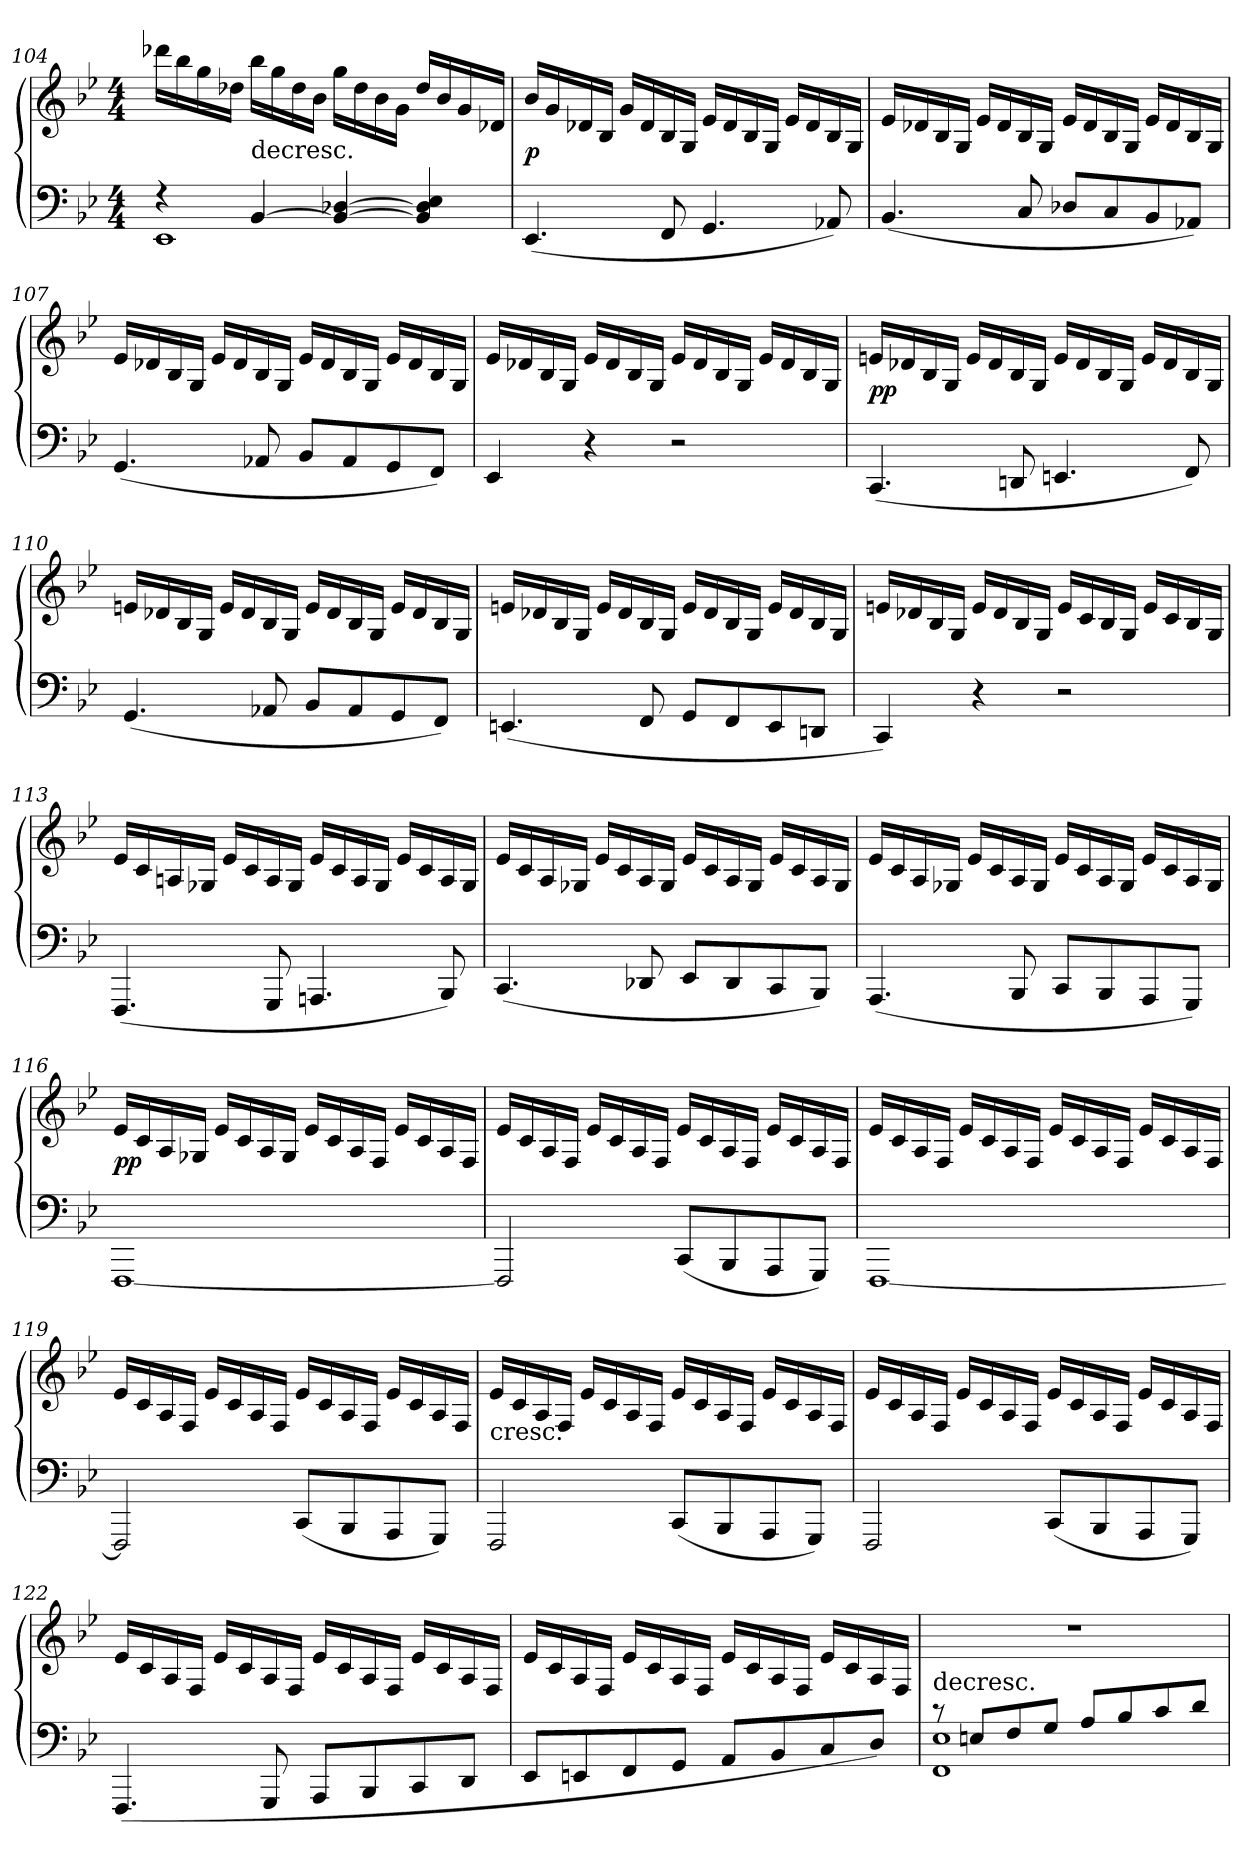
**kern	**kern	**dynam
*part1	*part1	*part1
*staff2	*staff1	*staff1/2
*clefF4	*clefG2	*
*k[b-e-]	*k[b-e-]	*
*B-:	*B-:	*
*M4/4	*M4/4	*
=104	=104	=104
*^	*	*
4r	1EE-	16ddd-X\LL	.
.	.	16bb-\	.
.	.	16gg\	.
.	.	16dd-X\JJ	.
!	!	!LO:TX:c:t=decresc.	!
[4BB-/	.	16bb-\LL	.
.	.	16gg\	.
.	.	16dd-\	.
.	.	16b-\JJ	.
4BB-_/ [4D-X/	.	16gg\LL	.
.	.	16dd-\	.
.	.	16b-\	.
.	.	16g\JJ	.
4BB-]/ 4D-]/ 4E-/	.	16dd-/LL	.
.	.	16b-/	.
.	.	16g/	.
.	.	16d-X/JJ	.
*v	*v	*	*
=105	=105	=105
(4.EE-/	16b-/LL	p
.	16g/	.
.	16d-X/	.
.	16B-/JJ	.
.	16g/LL	.
.	16d-/	.
8FF/	16B-/	.
.	16G/JJ	.
4.GG/	16e-/LL	.
.	16d-/	.
.	16B-/	.
.	16G/JJ	.
.	16e-/LL	.
.	16d-/	.
8AA-X/)	16B-/	.
.	16G/JJ	.
=106	=106	=106
(4.BB-/	16e-/LL	.
.	16d-X/	.
.	16B-/	.
.	16G/JJ	.
.	16e-/LL	.
.	16d-/	.
8C/	16B-/	.
.	16G/JJ	.
8D-X/L	16e-/LL	.
.	16d-/	.
8C/	16B-/	.
.	16G/JJ	.
8BB-/	16e-/LL	.
.	16d-/	.
8AA-X/J)	16B-/	.
.	16G/JJ	.
=107	=107	=107
(4.GG/	16e-/LL	.
.	16d-X/	.
.	16B-/	.
.	16G/JJ	.
.	16e-/LL	.
.	16d-/	.
8AA-X/	16B-/	.
.	16G/JJ	.
8BB-/L	16e-/LL	.
.	16d-/	.
8AA-/	16B-/	.
.	16G/JJ	.
8GG/	16e-/LL	.
.	16d-/	.
8FF/J)	16B-/	.
.	16G/JJ	.
=108	=108	=108
4EE-/	16e-/LL	.
.	16d-X/	.
.	16B-/	.
.	16G/JJ	.
4r	16e-/LL	.
.	16d-/	.
.	16B-/	.
.	16G/JJ	.
2r	16e-/LL	.
.	16d-/	.
.	16B-/	.
.	16G/JJ	.
.	16e-/LL	.
.	16d-/	.
.	16B-/	.
.	16G/JJ	.
=109	=109	=109
(4.CC/	16en/LL	pp
.	16d-X/	.
.	16B-/	.
.	16G/JJ	.
.	16e/LL	.
.	16d-/	.
8DDn/	16B-/	.
.	16G/JJ	.
4.EEn/	16e/LL	.
.	16d-/	.
.	16B-/	.
.	16G/JJ	.
.	16e/LL	.
.	16d-/	.
8FF/)	16B-/	.
.	16G/JJ	.
=110	=110	=110
(4.GG/	16en/LL	.
.	16d-X/	.
.	16B-/	.
.	16G/JJ	.
.	16e/LL	.
.	16d-/	.
8AA-X/	16B-/	.
.	16G/JJ	.
8BB-/L	16e/LL	.
.	16d-/	.
8AA-/	16B-/	.
.	16G/JJ	.
8GG/	16e/LL	.
.	16d-/	.
8FF/J)	16B-/	.
.	16G/JJ	.
=111	=111	=111
(4.EEn/	16en/LL	.
.	16d-X/	.
.	16B-/	.
.	16G/JJ	.
.	16e/LL	.
.	16d-/	.
8FF/	16B-/	.
.	16G/JJ	.
8GG/L	16e/LL	.
.	16d-/	.
8FF/	16B-/	.
.	16G/JJ	.
8EE/	16e/LL	.
.	16d-/	.
8DDn/J	16B-/	.
.	16G/JJ	.
=112	=112	=112
4CC/)	16en/LL	.
.	16d-X/	.
.	16B-/	.
.	16G/JJ	.
4r	16e/LL	.
.	16d-/	.
.	16B-/	.
.	16G/JJ	.
2r	16e/LL	.
.	16c/	.
.	16B-/	.
.	16G/JJ	.
.	16e/LL	.
.	16c/	.
.	16B-/	.
.	16G/JJ	.
=113	=113	=113
(4.FFF/	16e-/LL	.
.	16c/	.
.	16An/	.
.	16G-X/JJ	.
.	16e-/LL	.
.	16c/	.
8GGG/	16A/	.
.	16G-/JJ	.
4.AAAn/	16e-/LL	.
.	16c/	.
.	16A/	.
.	16G-/JJ	.
.	16e-/LL	.
.	16c/	.
8BBB-/)	16A/	.
.	16G-/JJ	.
=114	=114	=114
(4.CC/	16e-/LL	.
.	16c/	.
.	16A/	.
.	16G-X/JJ	.
.	16e-/LL	.
.	16c/	.
8DD-X/	16A/	.
.	16G-/JJ	.
8EE-/L	16e-/LL	.
.	16c/	.
8DD-/	16A/	.
.	16G-/JJ	.
8CC/	16e-/LL	.
.	16c/	.
8BBB-/J)	16A/	.
.	16G-/JJ	.
=115	=115	=115
(4.AAA/	16e-/LL	.
.	16c/	.
.	16A/	.
.	16G-X/JJ	.
.	16e-/LL	.
.	16c/	.
8BBB-/	16A/	.
.	16G-/JJ	.
8CC/L	16e-/LL	.
.	16c/	.
8BBB-/	16A/	.
.	16G-/JJ	.
8AAA/	16e-/LL	.
.	16c/	.
8GGG/J)	16A/	.
.	16G-/JJ	.
=116	=116	=116
[1FFF	16e-/LL	pp
.	16c/	.
.	16A/	.
.	16G-X/JJ	.
.	16e-/LL	.
.	16c/	.
.	16A/	.
.	16G-/JJ	.
.	16e-/LL	.
.	16c/	.
.	16A/	.
.	16F/JJ	.
.	16e-/LL	.
.	16c/	.
.	16A/	.
.	16F/JJ	.
=117	=117	=117
2FFF/]	16e-/LL	.
.	16c/	.
.	16A/	.
.	16F/JJ	.
.	16e-/LL	.
.	16c/	.
.	16A/	.
.	16F/JJ	.
(8CC/L	16e-/LL	.
.	16c/	.
8BBB-/	16A/	.
.	16F/JJ	.
8AAA/	16e-/LL	.
.	16c/	.
8GGG/J)	16A/	.
.	16F/JJ	.
=118	=118	=118
[1FFF	16e-/LL	.
.	16c/	.
.	16A/	.
.	16F/JJ	.
.	16e-/LL	.
.	16c/	.
.	16A/	.
.	16F/JJ	.
.	16e-/LL	.
.	16c/	.
.	16A/	.
.	16F/JJ	.
.	16e-/LL	.
.	16c/	.
.	16A/	.
.	16F/JJ	.
=119	=119	=119
2FFF/]	16e-/LL	.
.	16c/	.
.	16A/	.
.	16F/JJ	.
.	16e-/LL	.
.	16c/	.
.	16A/	.
.	16F/JJ	.
(8CC/L	16e-/LL	.
.	16c/	.
8BBB-/	16A/	.
.	16F/JJ	.
8AAA/	16e-/LL	.
.	16c/	.
8GGG/J)	16A/	.
.	16F/JJ	.
=120	=120	=120
!	!LO:TX:c:t=cresc.	!
2FFF/	16e-/LL	.
.	16c/	.
.	16A/	.
.	16F/JJ	.
.	16e-/LL	.
.	16c/	.
.	16A/	.
.	16F/JJ	.
(8CC/L	16e-/LL	.
.	16c/	.
8BBB-/	16A/	.
.	16F/JJ	.
8AAA/	16e-/LL	.
.	16c/	.
8GGG/J)	16A/	.
.	16F/JJ	.
=121	=121	=121
2FFF/	16e-/LL	.
.	16c/	.
.	16A/	.
.	16F/JJ	.
.	16e-/LL	.
.	16c/	.
.	16A/	.
.	16F/JJ	.
(8CC/L	16e-/LL	.
.	16c/	.
8BBB-/	16A/	.
.	16F/JJ	.
8AAA/	16e-/LL	.
.	16c/	.
8GGG/J)	16A/	.
.	16F/JJ	.
=122	=122	=122
(4.FFF/	16e-/LL	.
.	16c/	.
.	16A/	.
.	16F/JJ	.
.	16e-/LL	.
.	16c/	.
8GGG/	16A/	.
.	16F/JJ	.
8AAA/L	16e-/LL	.
.	16c/	.
8BBB-/	16A/	.
.	16F/JJ	.
8CC/	16e-/LL	.
.	16c/	.
8DD/J	16A/	.
.	16F/JJ	.
=123	=123	=123
8EE-/L	16e-/LL	.
.	16c/	.
8EEn/	16A/	.
.	16F/JJ	.
8FF/	16e-/LL	.
.	16c/	.
8GG/J	16A/	.
.	16F/JJ	.
8AA/L	16e-/LL	.
.	16c/	.
8BB-/	16A/	.
.	16F/JJ	.
8C/	16e-/LL	.
.	16c/	.
8D/J)	16A/	.
.	16F/JJ	.
=124	=124	=124
*^	*	*
!	!	!LO:TX:c:t=decresc.	!
8r	1FF 1E-	1r	.
8En/L	.	.	.
8F/	.	.	.
8G/J	.	.	.
8A/L	.	.	.
8B-/	.	.	.
8c/	.	.	.
8d/J	.	.	.
*v	*v	*	*
=	=	=
*-	*-	*-
